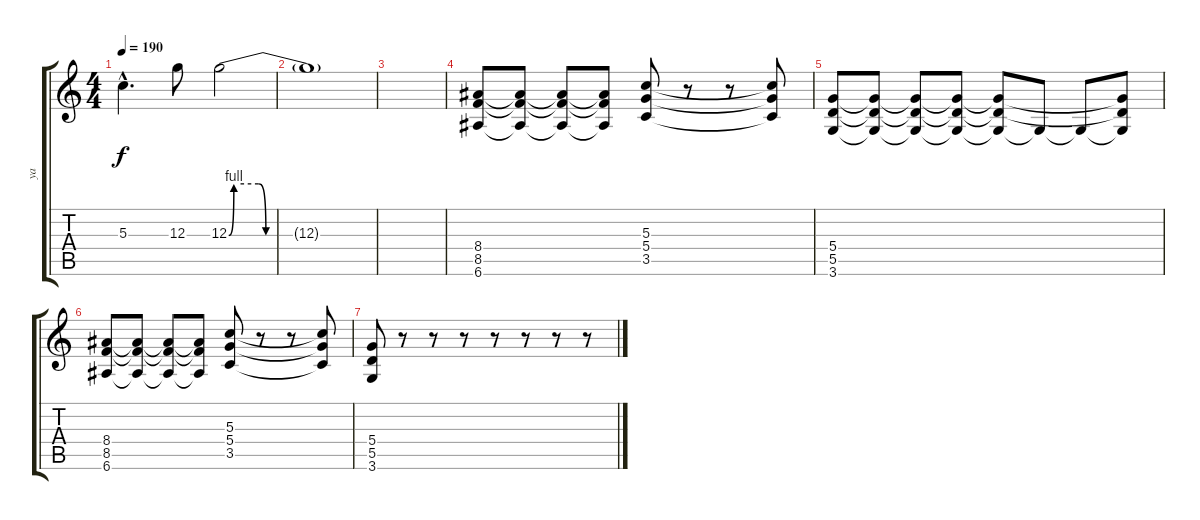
\track ("ya" "ya") {instrument overdrivenguitar}
\staff {score tabs}
\tuning (E4 B3 G3 D3 A2 E2) {hide}
\ts (4 4)
\tempo 190
\clef g2
\ks c
5.3{hac}.4{d dy f} 12.3.8 12.3{be (custom 0 0 2 4 12 4 15 0 45 0 60 0)}.2 |
12.3{t}.1 |
|
(8.4 8.5 6.6).8 (8.4{t} 8.5{t} 6.6{t}).8 (8.4{t} 8.5{t} 6.6{t}).8 (8.4{t} 8.5{t} 6.6{t}).8 (5.3 5.4 3.5).8 r.8 r.8 (5.3{t} 5.4{t} 3.5{t}).8 |
(5.4 5.5 3.6).8 (5.4{t} 5.5{t} 3.6{t}).8 (5.4{t} 5.5{t} 3.6{t}).8 (5.4{t} 5.5{t} 3.6{t}).8 (5.4{t} 5.5{t} 3.6{t}).8 3.6{t}.8 3.6{t}.8 (5.4{t} 5.5{t} 3.6{t}).8 |
(8.4 8.5 6.6).8 (8.4{t} 8.5{t} 6.6{t}).8 (8.4{t} 8.5{t} 6.6{t}).8 (8.4{t} 8.5{t} 6.6{t}).8 (5.3 5.4 3.5).8 r.8 r.8 (5.3{t} 5.4{t} 3.5{t}).8 |
(5.4 5.5 3.6).8 r.8 r.8 r.8 r.8 r.8 r.8 r.8
